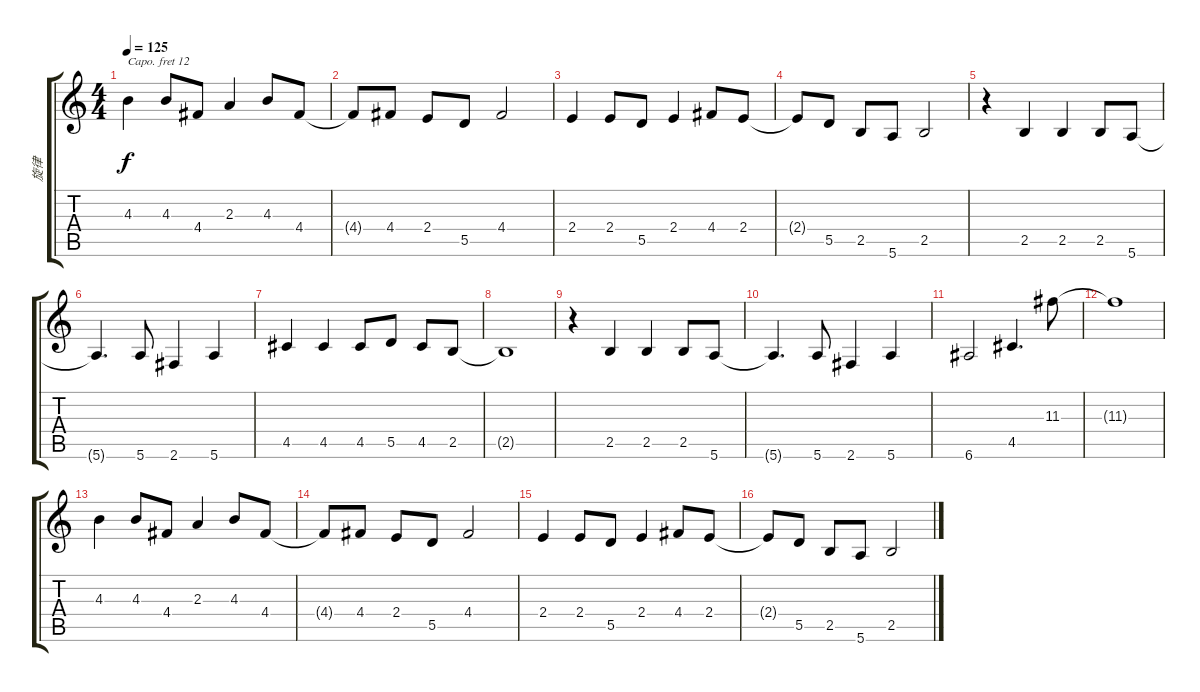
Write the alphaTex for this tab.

\track ("旋律" "旋律") {instrument trumpet}
\staff {score tabs}
\capo 12
\tuning (E4 B3 G3 D3 A2 E2) {hide}
\ts (4 4)
\tempo 125
\clef g2
\ks c
4.3.4{dy f} 4.3.8 4.4.8 2.3.4 4.3.8 4.4.8 |
4.4{t}.8 4.4.8 2.4.8 5.5.8 4.4.2 |
2.4.4 2.4.8 5.5.8 2.4.4 4.4.8 2.4.8 |
2.4{t}.8 5.5.8 2.5.8 5.6.8 2.5.2 |
r.4 2.5.4 2.5.4 2.5.8 5.6.8 |
5.6{t}.4{d} 5.6.8 2.6.4 5.6.4 |
4.5.4 4.5.4 4.5.8 5.5.8 4.5.8 2.5.8 |
2.5{t}.1 |
r.4 2.5.4 2.5.4 2.5.8 5.6.8 |
5.6{t}.4{d} 5.6.8 2.6.4 5.6.4 |
6.6.2 4.5.4{d} 11.3.8 |
11.3{t}.1 |
4.3.4 4.3.8 4.4.8 2.3.4 4.3.8 4.4.8 |
4.4{t}.8 4.4.8 2.4.8 5.5.8 4.4.2 |
2.4.4 2.4.8 5.5.8 2.4.4 4.4.8 2.4.8 |
2.4{t}.8 5.5.8 2.5.8 5.6.8 2.5.2
